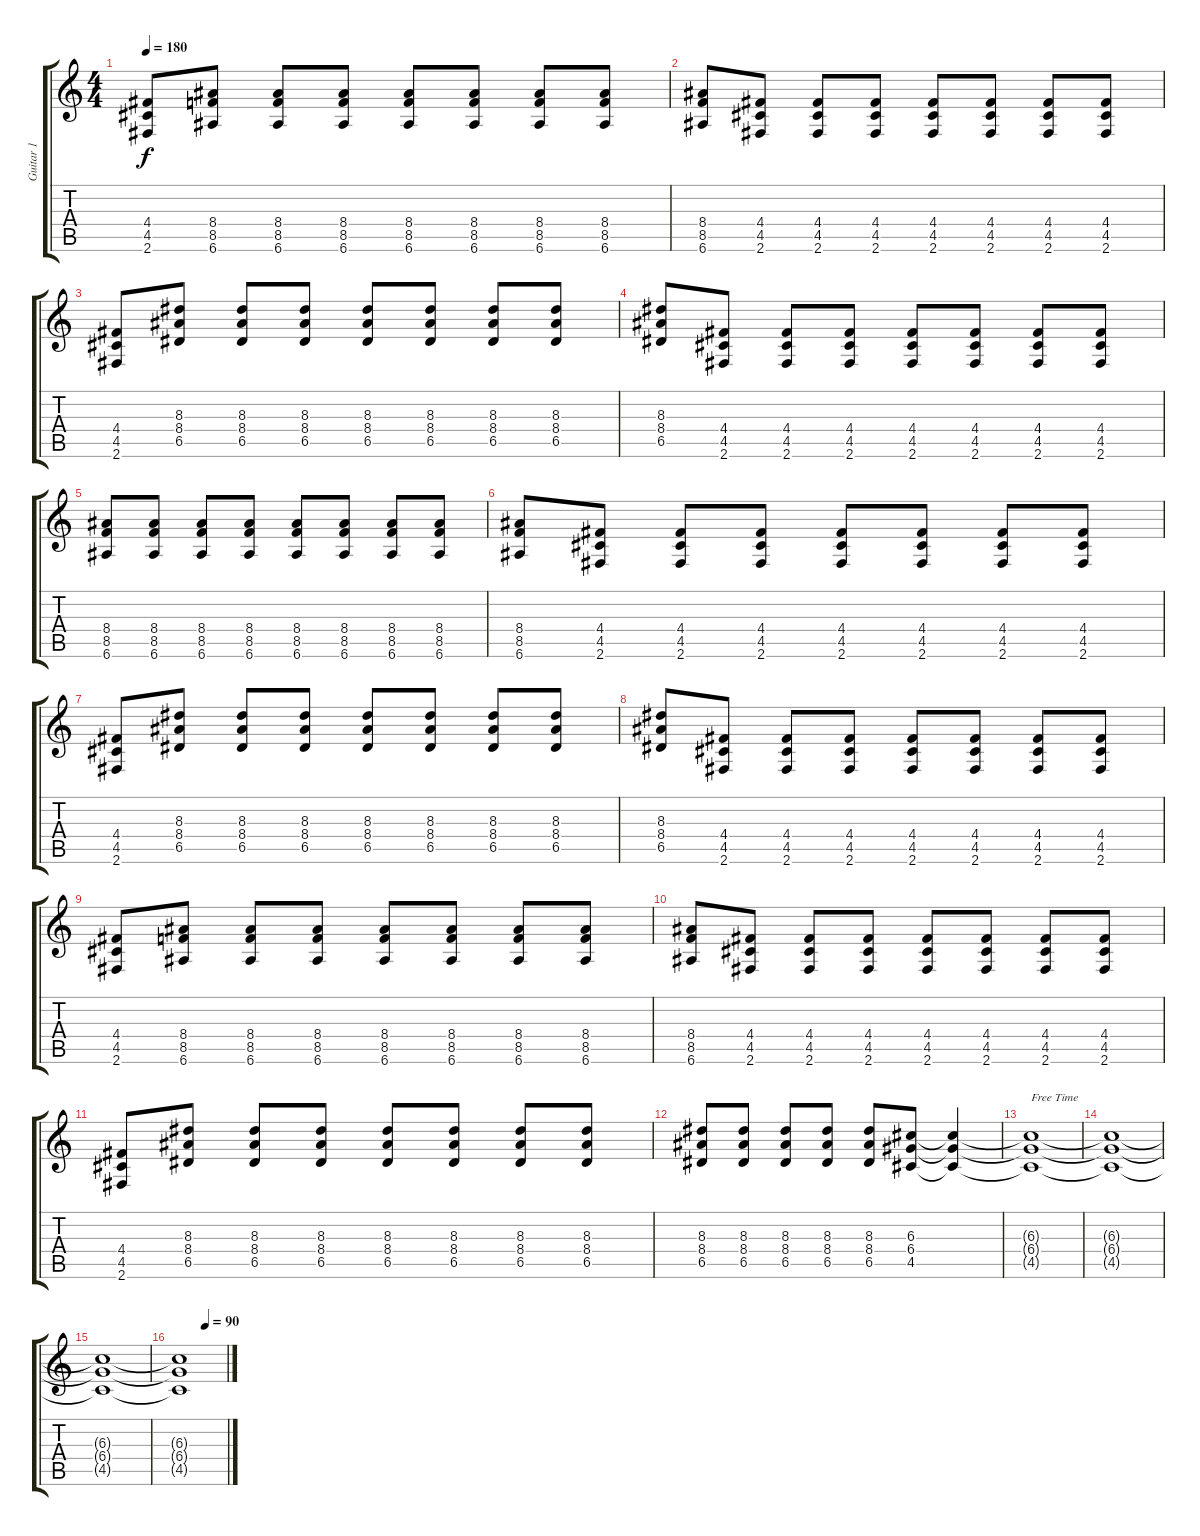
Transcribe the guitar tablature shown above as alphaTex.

\track ("Guitar 1" "Guitar 1") {instrument distortionguitar}
\staff {score tabs}
\tuning (E4 B3 G3 D3 A2 E2) {hide}
\ts (4 4)
\tempo 180
\clef g2
\ks c
(4.4 4.5 2.6).8{dy f} (8.4 8.5 6.6).8 (8.4 8.5 6.6).8 (8.4 8.5 6.6).8 (8.4 8.5 6.6).8 (8.4 8.5 6.6).8 (8.4 8.5 6.6).8 (8.4 8.5 6.6).8 |
(8.4 8.5 6.6).8 (4.4 4.5 2.6).8 (4.4 4.5 2.6).8 (4.4 4.5 2.6).8 (4.4 4.5 2.6).8 (4.4 4.5 2.6).8 (4.4 4.5 2.6).8 (4.4 4.5 2.6).8 |
(4.4 4.5 2.6).8 (8.3 8.4 6.5).8 (8.3 8.4 6.5).8 (8.3 8.4 6.5).8 (8.3 8.4 6.5).8 (8.3 8.4 6.5).8 (8.3 8.4 6.5).8 (8.3 8.4 6.5).8 |
(8.3 8.4 6.5).8 (4.4 4.5 2.6).8 (4.4 4.5 2.6).8 (4.4 4.5 2.6).8 (4.4 4.5 2.6).8 (4.4 4.5 2.6).8 (4.4 4.5 2.6).8 (4.4 4.5 2.6).8 |
(8.4 8.5 6.6).8 (8.4 8.5 6.6).8 (8.4 8.5 6.6).8 (8.4 8.5 6.6).8 (8.4 8.5 6.6).8 (8.4 8.5 6.6).8 (8.4 8.5 6.6).8 (8.4 8.5 6.6).8 |
(8.4 8.5 6.6).8 (4.4 4.5 2.6).8 (4.4 4.5 2.6).8 (4.4 4.5 2.6).8 (4.4 4.5 2.6).8 (4.4 4.5 2.6).8 (4.4 4.5 2.6).8 (4.4 4.5 2.6).8 |
(4.4 4.5 2.6).8 (8.3 8.4 6.5).8 (8.3 8.4 6.5).8 (8.3 8.4 6.5).8 (8.3 8.4 6.5).8 (8.3 8.4 6.5).8 (8.3 8.4 6.5).8 (8.3 8.4 6.5).8 |
(8.3 8.4 6.5).8 (4.4 4.5 2.6).8 (4.4 4.5 2.6).8 (4.4 4.5 2.6).8 (4.4 4.5 2.6).8 (4.4 4.5 2.6).8 (4.4 4.5 2.6).8 (4.4 4.5 2.6).8 |
(4.4 4.5 2.6).8 (8.4 8.5 6.6).8 (8.4 8.5 6.6).8 (8.4 8.5 6.6).8 (8.4 8.5 6.6).8 (8.4 8.5 6.6).8 (8.4 8.5 6.6).8 (8.4 8.5 6.6).8 |
(8.4 8.5 6.6).8 (4.4 4.5 2.6).8 (4.4 4.5 2.6).8 (4.4 4.5 2.6).8 (4.4 4.5 2.6).8 (4.4 4.5 2.6).8 (4.4 4.5 2.6).8 (4.4 4.5 2.6).8 |
(4.4 4.5 2.6).8 (8.3 8.4 6.5).8 (8.3 8.4 6.5).8 (8.3 8.4 6.5).8 (8.3 8.4 6.5).8 (8.3 8.4 6.5).8 (8.3 8.4 6.5).8 (8.3 8.4 6.5).8 |
(8.3 8.4 6.5).8 (8.3 8.4 6.5).8 (8.3 8.4 6.5).8 (8.3 8.4 6.5).8 (8.3 8.4 6.5).8 (6.3 6.4 4.5).8 (6.3{t} 6.4{t} 4.5{t}).4 |
(6.3{t} 6.4{t} 4.5{t}).1{txt "Free Time"} |
(6.3{t} 6.4{t} 4.5{t}).1 |
(6.3{t} 6.4{t} 4.5{t}).1 |
\tempo (90 0.5625)
(6.3{t} 6.4{t} 4.5{t}).1
